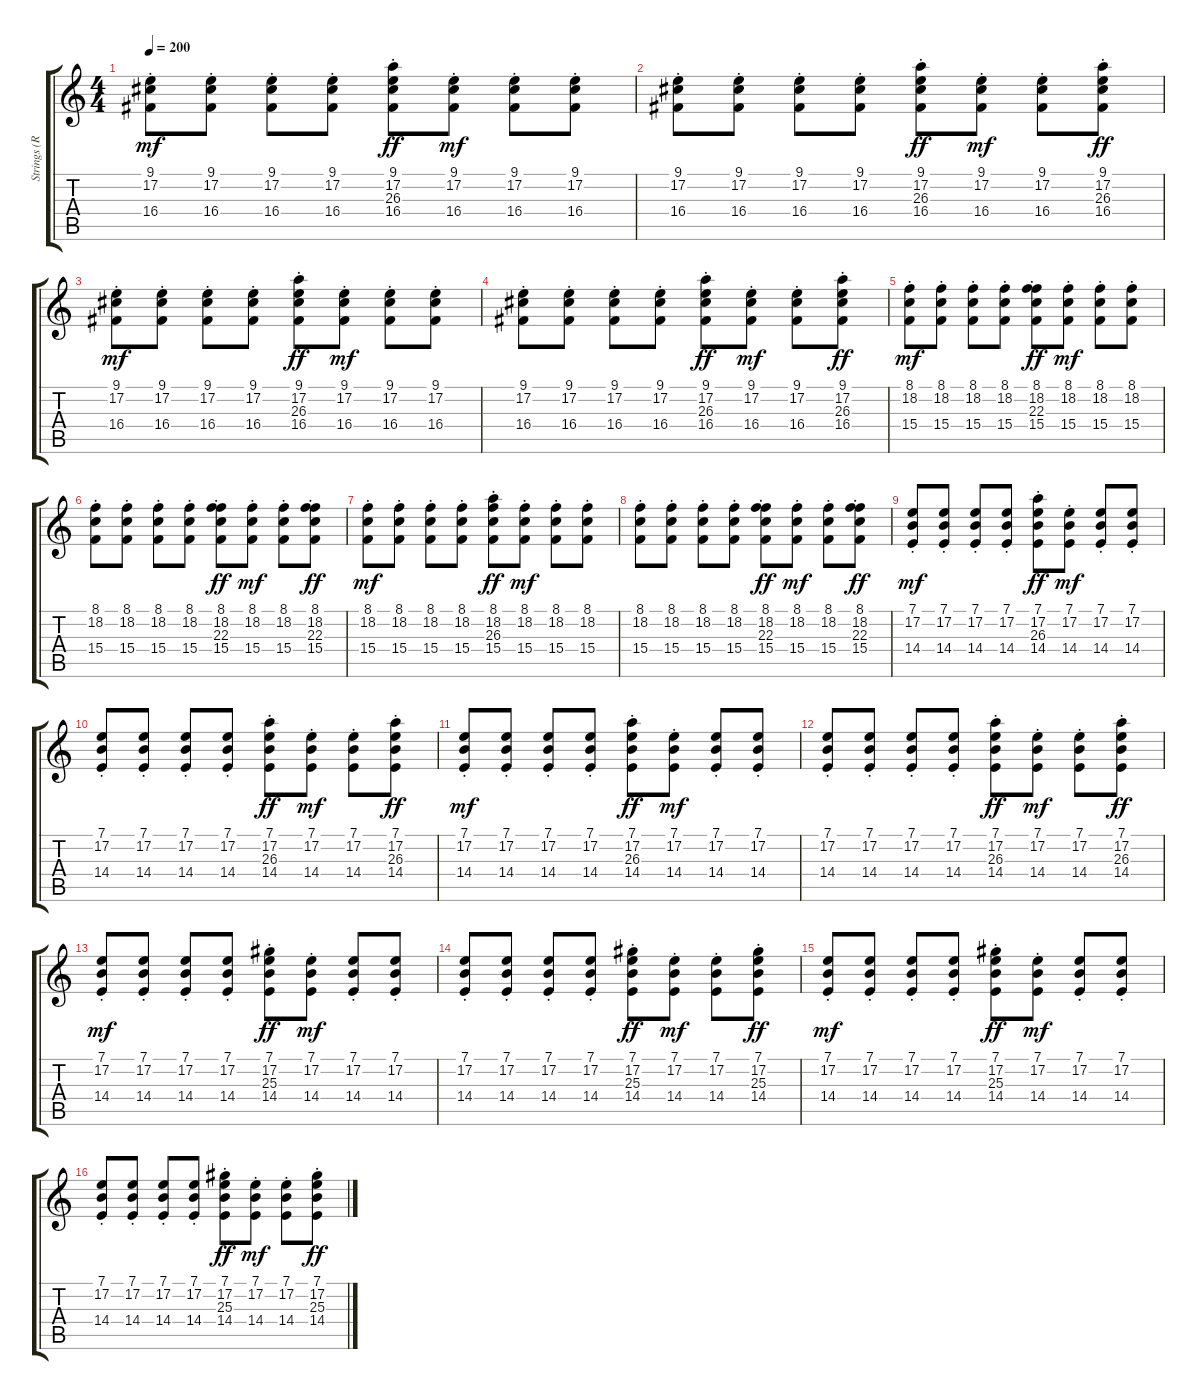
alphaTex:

\track ("Strings (Right)" "Strings (R") {instrument tremolostrings}
\staff {score tabs}
\tuning (E4 B3 G3 D3 A2 E2) {hide}
\ts (4 4)
\tempo 200
\clef g2
\ks c
(9.1{st} 17.2{st} 16.4{st}).8{dy mf} (9.1{st} 17.2{st} 16.4{st}).8 (9.1{st} 17.2{st} 16.4{st}).8 (9.1{st} 17.2{st} 16.4{st}).8 (9.1{st} 17.2{st} 26.3{st} 16.4{st}).8{dy ff} (9.1{st} 17.2{st} 16.4{st}).8{dy mf} (9.1{st} 17.2{st} 16.4{st}).8 (9.1{st} 17.2{st} 16.4{st}).8 |
(9.1{st} 17.2{st} 16.4{st}).8 (9.1{st} 17.2{st} 16.4{st}).8 (9.1{st} 17.2{st} 16.4{st}).8 (9.1{st} 17.2{st} 16.4{st}).8 (9.1{st} 17.2{st} 26.3{st} 16.4{st}).8{dy ff} (9.1{st} 17.2{st} 16.4{st}).8{dy mf} (9.1{st} 17.2{st} 16.4{st}).8 (9.1{st} 17.2{st} 26.3{st} 16.4{st}).8{dy ff} |
(9.1{st} 17.2{st} 16.4{st}).8{dy mf} (9.1{st} 17.2{st} 16.4{st}).8 (9.1{st} 17.2{st} 16.4{st}).8 (9.1{st} 17.2{st} 16.4{st}).8 (9.1{st} 17.2{st} 26.3{st} 16.4{st}).8{dy ff} (9.1{st} 17.2{st} 16.4{st}).8{dy mf} (9.1{st} 17.2{st} 16.4{st}).8 (9.1{st} 17.2{st} 16.4{st}).8 |
(9.1{st} 17.2{st} 16.4{st}).8 (9.1{st} 17.2{st} 16.4{st}).8 (9.1{st} 17.2{st} 16.4{st}).8 (9.1{st} 17.2{st} 16.4{st}).8 (9.1{st} 17.2{st} 26.3{st} 16.4{st}).8{dy ff} (9.1{st} 17.2{st} 16.4{st}).8{dy mf} (9.1{st} 17.2{st} 16.4{st}).8 (9.1{st} 17.2{st} 26.3{st} 16.4{st}).8{dy ff} |
(8.1{st} 18.2{st} 15.4{st}).8{dy mf} (8.1{st} 18.2{st} 15.4{st}).8 (8.1{st} 18.2{st} 15.4{st}).8 (8.1{st} 18.2{st} 15.4{st}).8 (8.1{st} 18.2{st} 22.3{st} 15.4{st}).8{dy ff} (8.1{st} 18.2{st} 15.4{st}).8{dy mf} (8.1{st} 18.2{st} 15.4{st}).8 (8.1{st} 18.2{st} 15.4{st}).8 |
(8.1{st} 18.2{st} 15.4{st}).8 (8.1{st} 18.2{st} 15.4{st}).8 (8.1{st} 18.2{st} 15.4{st}).8 (8.1{st} 18.2{st} 15.4{st}).8 (8.1{st} 18.2{st} 22.3{st} 15.4{st}).8{dy ff} (8.1{st} 18.2{st} 15.4{st}).8{dy mf} (8.1{st} 18.2{st} 15.4{st}).8 (8.1{st} 18.2{st} 22.3{st} 15.4{st}).8{dy ff} |
(8.1{st} 18.2{st} 15.4{st}).8{dy mf} (8.1{st} 18.2{st} 15.4{st}).8 (8.1{st} 18.2{st} 15.4{st}).8 (8.1{st} 18.2{st} 15.4{st}).8 (8.1{st} 18.2{st} 26.3{st} 15.4{st}).8{dy ff} (8.1{st} 18.2{st} 15.4{st}).8{dy mf} (8.1{st} 18.2{st} 15.4{st}).8 (8.1{st} 18.2{st} 15.4{st}).8 |
(8.1{st} 18.2{st} 15.4{st}).8 (8.1{st} 18.2{st} 15.4{st}).8 (8.1{st} 18.2{st} 15.4{st}).8 (8.1{st} 18.2{st} 15.4{st}).8 (8.1{st} 18.2{st} 22.3{st} 15.4{st}).8{dy ff} (8.1{st} 18.2{st} 15.4{st}).8{dy mf} (8.1{st} 18.2{st} 15.4{st}).8 (8.1{st} 18.2{st} 22.3{st} 15.4{st}).8{dy ff} |
(7.1{st} 17.2{st} 14.4{st}).8{dy mf} (7.1{st} 17.2{st} 14.4{st}).8 (7.1{st} 17.2{st} 14.4{st}).8 (7.1{st} 17.2{st} 14.4{st}).8 (7.1{st} 17.2{st} 26.3{st} 14.4{st}).8{dy ff} (7.1{st} 17.2{st} 14.4{st}).8{dy mf} (7.1{st} 17.2{st} 14.4{st}).8 (7.1{st} 17.2{st} 14.4{st}).8 |
(7.1{st} 17.2{st} 14.4{st}).8 (7.1{st} 17.2{st} 14.4{st}).8 (7.1{st} 17.2{st} 14.4{st}).8 (7.1{st} 17.2{st} 14.4{st}).8 (7.1{st} 17.2{st} 26.3{st} 14.4{st}).8{dy ff} (7.1{st} 17.2{st} 14.4{st}).8{dy mf} (7.1{st} 17.2{st} 14.4{st}).8 (7.1{st} 17.2{st} 26.3{st} 14.4{st}).8{dy ff} |
(7.1{st} 17.2{st} 14.4{st}).8{dy mf} (7.1{st} 17.2{st} 14.4{st}).8 (7.1{st} 17.2{st} 14.4{st}).8 (7.1{st} 17.2{st} 14.4{st}).8 (7.1{st} 17.2{st} 26.3{st} 14.4{st}).8{dy ff} (7.1{st} 17.2{st} 14.4{st}).8{dy mf} (7.1{st} 17.2{st} 14.4{st}).8 (7.1{st} 17.2{st} 14.4{st}).8 |
(7.1{st} 17.2{st} 14.4{st}).8 (7.1{st} 17.2{st} 14.4{st}).8 (7.1{st} 17.2{st} 14.4{st}).8 (7.1{st} 17.2{st} 14.4{st}).8 (7.1{st} 17.2{st} 26.3{st} 14.4{st}).8{dy ff} (7.1{st} 17.2{st} 14.4{st}).8{dy mf} (7.1{st} 17.2{st} 14.4{st}).8 (7.1{st} 17.2{st} 26.3{st} 14.4{st}).8{dy ff} |
(7.1{st} 17.2{st} 14.4{st}).8{dy mf} (7.1{st} 17.2{st} 14.4{st}).8 (7.1{st} 17.2{st} 14.4{st}).8 (7.1{st} 17.2{st} 14.4{st}).8 (7.1{st} 17.2{st} 25.3{st} 14.4{st}).8{dy ff} (7.1{st} 17.2{st} 14.4{st}).8{dy mf} (7.1{st} 17.2{st} 14.4{st}).8 (7.1{st} 17.2{st} 14.4{st}).8 |
(7.1{st} 17.2{st} 14.4{st}).8 (7.1{st} 17.2{st} 14.4{st}).8 (7.1{st} 17.2{st} 14.4{st}).8 (7.1{st} 17.2{st} 14.4{st}).8 (7.1{st} 17.2{st} 25.3{st} 14.4{st}).8{dy ff} (7.1{st} 17.2{st} 14.4{st}).8{dy mf} (7.1{st} 17.2{st} 14.4{st}).8 (7.1{st} 17.2{st} 25.3{st} 14.4{st}).8{dy ff} |
(7.1{st} 17.2{st} 14.4{st}).8{dy mf} (7.1{st} 17.2{st} 14.4{st}).8 (7.1{st} 17.2{st} 14.4{st}).8 (7.1{st} 17.2{st} 14.4{st}).8 (7.1{st} 17.2{st} 25.3{st} 14.4{st}).8{dy ff} (7.1{st} 17.2{st} 14.4{st}).8{dy mf} (7.1{st} 17.2{st} 14.4{st}).8 (7.1{st} 17.2{st} 14.4{st}).8 |
(7.1{st} 17.2{st} 14.4{st}).8 (7.1{st} 17.2{st} 14.4{st}).8 (7.1{st} 17.2{st} 14.4{st}).8 (7.1{st} 17.2{st} 14.4{st}).8 (7.1{st} 17.2{st} 25.3{st} 14.4{st}).8{dy ff} (7.1{st} 17.2{st} 14.4{st}).8{dy mf} (7.1{st} 17.2{st} 14.4{st}).8 (7.1{st} 17.2{st} 25.3{st} 14.4{st}).8{dy ff}
